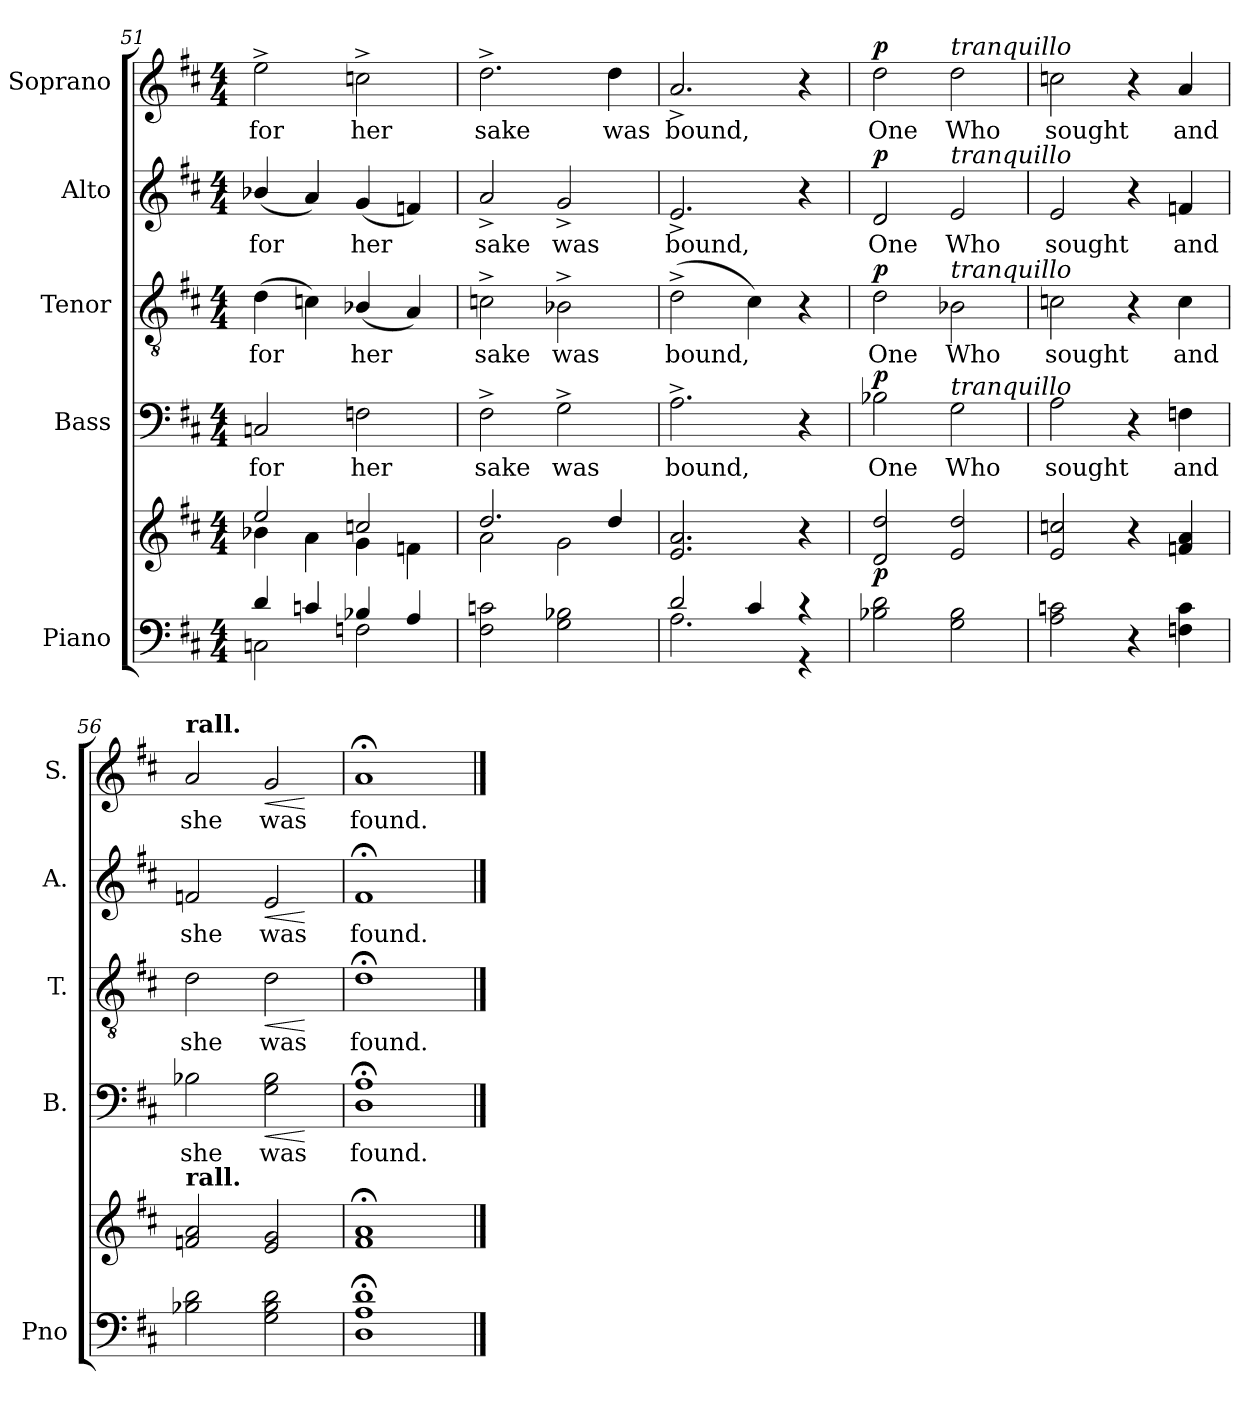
**kern	**kern	**dynam	**kern	**text	**dynam	**kern	**text	**dynam	**kern	**text	**dynam	**kern	**text	**dynam
*part5	*part5	*part5	*part4	*part4	*part4	*part3	*part3	*part3	*part2	*part2	*part2	*part1	*part1	*part1
*staff6	*staff5	*staff5/6	*staff4	*staff4	*staff4	*staff3	*staff3	*staff3	*staff2	*staff2	*staff2	*staff1	*staff1	*staff1
*I"Piano	*	*	*I"Bass	*	*	*I"Tenor	*	*	*I"Alto	*	*	*I"Soprano	*	*
*I'Pno	*	*	*I'B.	*	*	*I'T.	*	*	*I'A.	*	*	*I'S.	*	*
*clefF4	*clefG2	*	*clefF4	*	*	*clefGv2	*	*	*clefG2	*	*	*clefG2	*	*
*k[f#c#]	*k[f#c#]	*	*k[f#c#]	*	*	*k[f#c#]	*	*	*k[f#c#]	*	*	*k[f#c#]	*	*
*D:	*D:	*	*D:	*	*	*D:	*	*	*D:	*	*	*D:	*	*
*M4/4	*M4/4	*	*M4/4	*	*	*M4/4	*	*	*M4/4	*	*	*M4/4	*	*
=51	=51	=51	=51	=51	=51	=51	=51	=51	=51	=51	=51	=51	=51	=51
*^	*^	*	*	*	*	*	*	*	*	*	*	*	*	*
!	!	!	!	!	!	!LO:LY:b	!	!	!LO:LY:b	!	!	!LO:LY:b	!	!	!LO:LY:b	!
4d/	2Cn\	2ee/	4b-X\	.	2Cn/	for	.	(>4d\	for	.	(4b-X/	for	.	2ee^\	for	.
4cn/	.	.	4a\	.	.	.	.	4cn\)	.	.	4a/)	.	.	.	.	.
!	!	!	!	!	!	!LO:LY:b	!	!	!LO:LY:b	!	!	!LO:LY:b	!	!	!LO:LY:b	!
4B-X/	2Fn\	2ccn/	4g\	.	2Fn\	her	.	(4B-X/	her	.	(4g/	her	.	2ccn^\	her	.
4A/	.	.	4fn\	.	.	.	.	4A/)	.	.	4fn/)	.	.	.	.	.
*v	*v	*	*	*	*	*	*	*	*	*	*	*	*	*	*	*
=52	=52	=52	=52	=52	=52	=52	=52	=52	=52	=52	=52	=52	=52	=52	=52
!	!	!	!	!	!LO:LY:b	!	!	!LO:LY:b	!	!	!LO:LY:b	!	!	!LO:LY:b	!
2F#\ 2cn\	2.dd/	2a\	.	2F#i^\	sake	.	2cn^\	sake	.	2a^/	sake	.	2.dd^\	sake	.
!	!	!	!	!	!LO:LY:b	!	!	!LO:LY:b	!	!	!LO:LY:b	!	!	!	!
2G\ 2B-X\	.	2g\	.	2G^\	was	.	2B-X^\	was	.	2g^/	was	.	.	.	.
!	!	!	!	!	!	!	!	!	!	!	!	!	!	!LO:LY:b	!
.	4dd/	.	.	.	.	.	.	.	.	.	.	.	4dd\	was	.
*	*v	*v	*	*	*	*	*	*	*	*	*	*	*	*	*
=53	=53	=53	=53	=53	=53	=53	=53	=53	=53	=53	=53	=53	=53	=53
*^	*	*	*	*	*	*	*	*	*	*	*	*	*	*
!	!	!	!	!	!LO:LY:b	!	!	!LO:LY:b	!	!	!LO:LY:b	!	!	!LO:LY:b	!
2d/	2.A\	2.e/ 2.a/	.	2.A^\	bound,	.	(>2d^\	bound,	.	2.e^/	bound,	.	2.a^/	bound,	.
4c#i/	.	.	.	.	.	.	4c#i\)	.	.	.	.	.	.	.	.
4r	4r	4r	.	4r	.	.	4r	.	.	4r	.	.	4r	.	.
=54	=54	=54	=54	=54	=54	=54	=54	=54	=54	=54	=54	=54	=54	=54	=54
!	!	!	!LO:DY:b	!	!LO:LY:b	!LO:DY:a	!	!LO:LY:b	!LO:DY:a	!	!LO:LY:b	!LO:DY:a	!	!LO:LY:b	!LO:DY:a
*v	*v	*	*	*	*	*	*	*	*	*	*	*	*	*	*
2B-X\ 2d\	2d/ 2dd/	p	2B-X\	One	p	2d\	One	p	2d/	One	p	2dd\	One	p
!	!	!	!	!	!	!	!	!	!	!	!	!LO:TX:a:i:t=tranquillo	!	!
!	!	!	!	!	!	!	!	!	!LO:TX:a:i:t=tranquillo	!	!	!	!	!
!	!	!	!	!	!	!LO:TX:a:i:t=tranquillo	!	!	!	!	!	!	!	!
!	!	!	!LO:TX:a:i:t=tranquillo	!	!	!	!	!	!	!	!	!	!	!
!	!	!	!	!LO:LY:b	!	!	!LO:LY:b	!	!	!LO:LY:b	!	!	!LO:LY:b	!
2G\ 2B-\	2e/ 2dd/	.	2G\	Who	.	2B-X\	Who	.	2e/	Who	.	2dd\	Who	.
=55	=55	=55	=55	=55	=55	=55	=55	=55	=55	=55	=55	=55	=55	=55
!	!	!	!	!LO:LY:b	!	!	!LO:LY:b	!	!	!LO:LY:b	!	!	!LO:LY:b	!
2A\ 2cn\	2e/ 2ccn/	.	2A\	sought	.	2cn\	sought	.	2e/	sought	.	2ccn\	sought	.
4r	4r	.	4r	.	.	4r	.	.	4r	.	.	4r	.	.
!	!	!	!	!LO:LY:b	!	!	!LO:LY:b	!	!	!LO:LY:b	!	!	!LO:LY:b	!
4Fn\ 4c\	4fn/ 4a/	.	4Fn\	and	.	4c\	and	.	4fn/	and	.	4a/	and	.
=56	=56	=56	=56	=56	=56	=56	=56	=56	=56	=56	=56	=56	=56	=56
!	!	!	!	!	!	!	!	!	!	!	!	!LO:TX:a:B:t=rall.	!	!
!	!LO:TX:a:B:t=rall.	!	!	!	!	!	!	!	!	!	!	!	!	!
!	!	!	!	!LO:LY:b	!	!	!LO:LY:b	!	!	!LO:LY:b	!	!	!LO:LY:b	!
2B-X\ 2d\	2fn/ 2a/	.	2B-X\	she	.	2d\	she	.	2fn/	she	.	2a/	she	.
!	!	!	!	!LO:LY:b	!LO:HP:b	!	!LO:LY:b	!LO:HP:b	!	!LO:LY:b	!LO:HP:b	!	!LO:LY:b	!LO:HP:b
2G\ 2B-\ 2d\	2e/ 2g/	.	2G\ 2B-\	was	<	2d\	was	<	2e/	was	<	2g/	was	<
.	.	.	.	.	[	.	.	[	.	.	[	.	.	[
=57	=57	=57	=57	=57	=57	=57	=57	=57	=57	=57	=57	=57	=57	=57
!	!	!	!	!LO:LY:b	!	!	!LO:LY:b	!	!	!LO:LY:b	!	!	!LO:LY:b	!
1D;< 1A;< 1d;<	1f#i;< 1a;<	.	1D;< 1A;<	found.	.	1d;<	found.	.	1f#i;<	found.	.	1a;<	found.	.
==	==	==	==	==	==	==	==	==	==	==	==	==	==	==
*-	*-	*-	*-	*-	*-	*-	*-	*-	*-	*-	*-	*-	*-	*-
